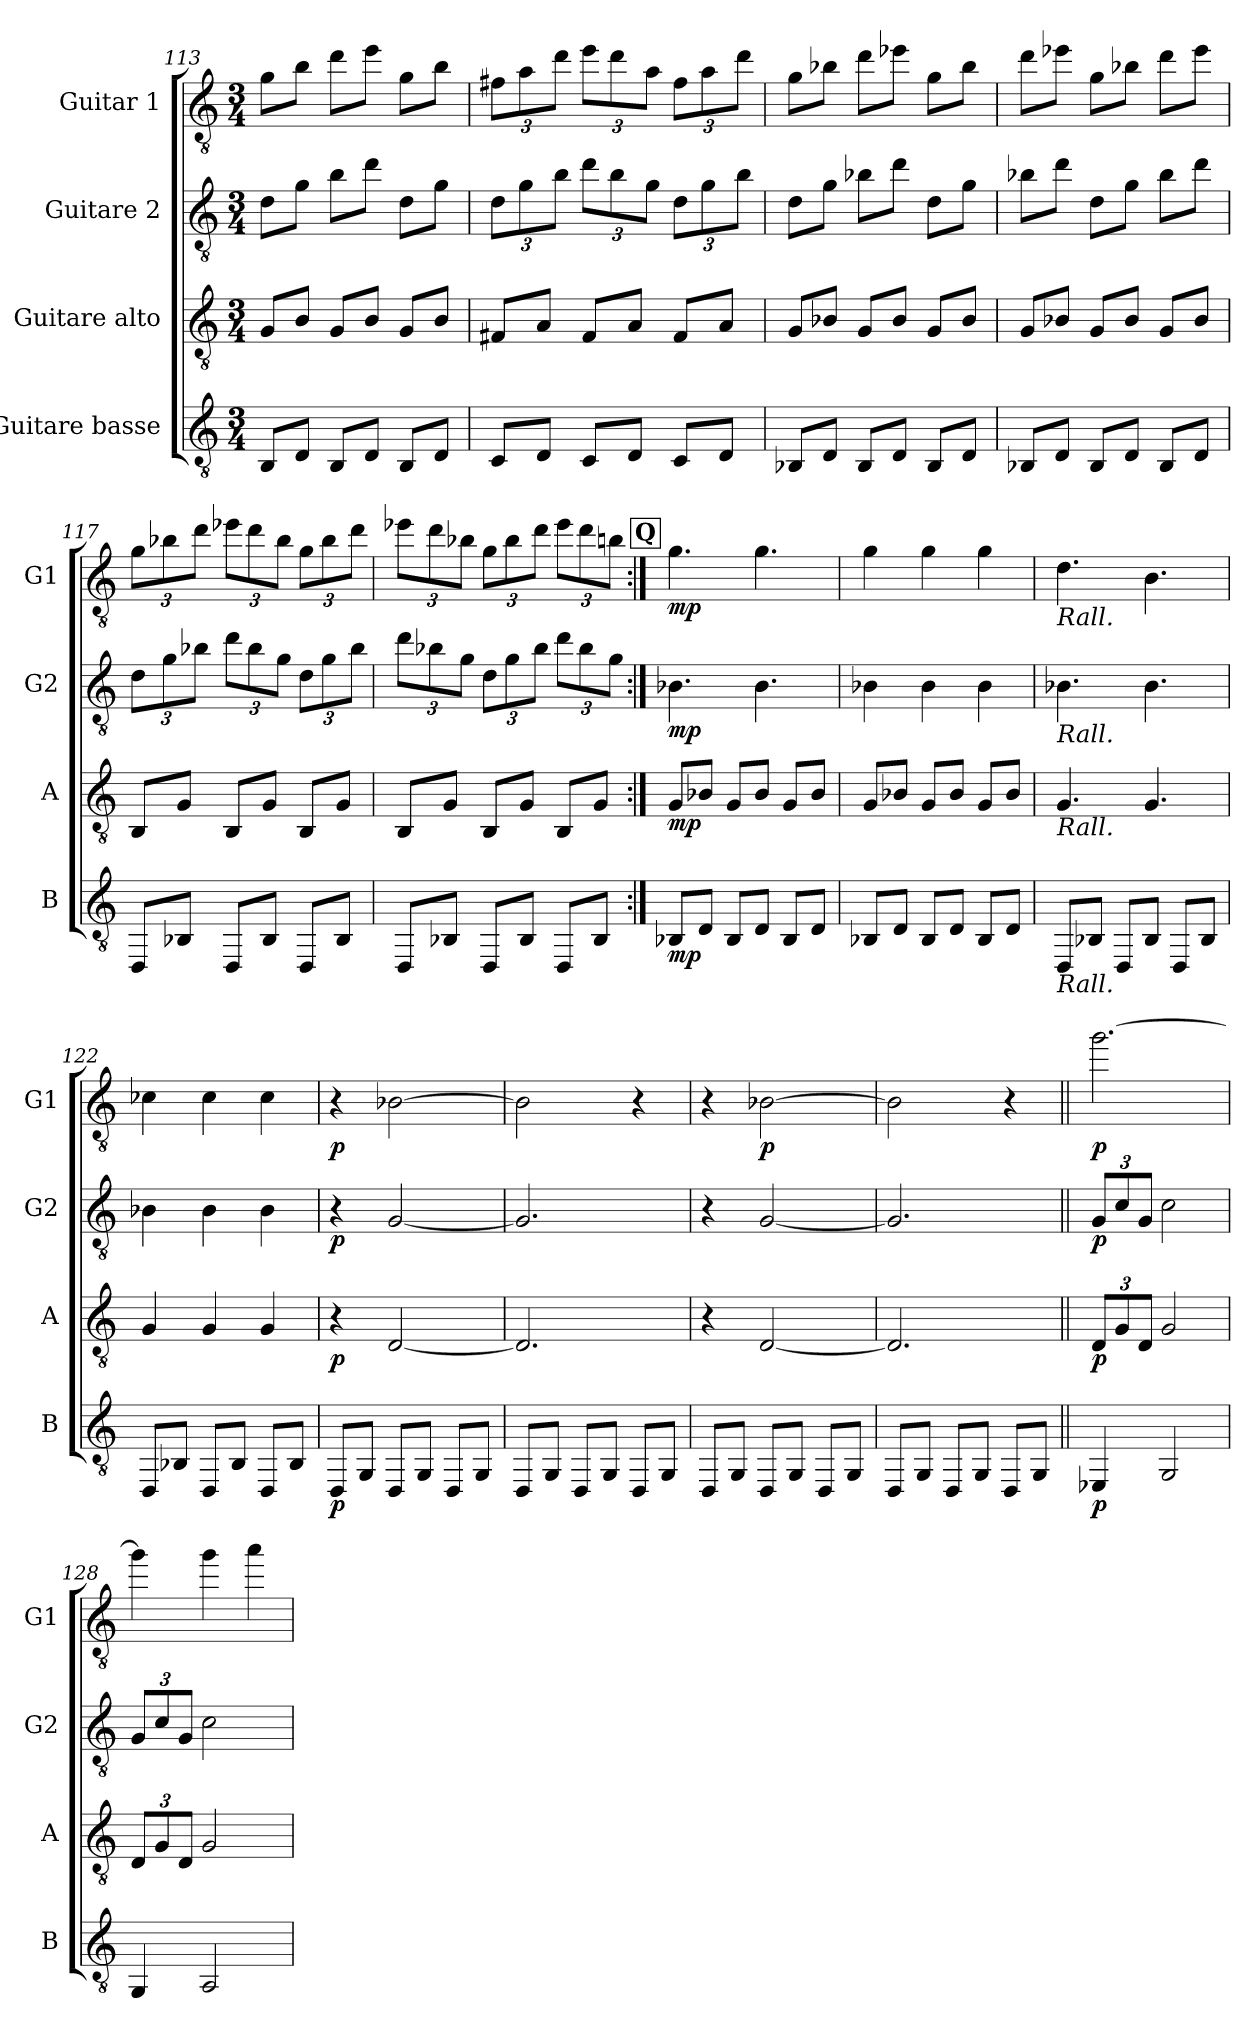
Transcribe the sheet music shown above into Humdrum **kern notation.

**kern	**dynam	**kern	**dynam	**kern	**dynam	**kern	**dynam
*part4	*part4	*part3	*part3	*part2	*part2	*part1	*part1
*staff4	*staff4	*staff3	*staff3	*staff2	*staff2	*staff1	*staff1
*I"Guitare basse	*	*I"Guitare alto	*	*I"Guitare 2	*	*I"Guitar 1	*
*I'B	*	*I'A	*	*I'G2	*	*I'G1	*
*clefGv2	*	*clefGv2	*	*clefGv2	*	*clefGv2	*
*k[]	*	*k[]	*	*k[]	*	*k[]	*
*M3/4	*	*M3/4	*	*M3/4	*	*M3/4	*
=113	=113	=113	=113	=113	=113	=113	=113
8BB/L	.	8G/L	.	8d\L	.	8g\L	.
8D/J	.	8B/J	.	8g\J	.	8b\J	.
8BB/L	.	8G/L	.	8b\L	.	8dd\L	.
8D/J	.	8B/J	.	8dd\J	.	8ee\J	.
8BB/L	.	8G/L	.	8d\L	.	8g\L	.
8D/J	.	8B/J	.	8g\J	.	8b\J	.
=114	=114	=114	=114	=114	=114	=114	=114
*	*	*	*	*Xbrackettup	*	*Xbrackettup	*
8C/L	.	8F#X/L	.	12d\L	.	12f#X\L	.
.	.	.	.	12g\	.	12a\	.
8D/J	.	8A/J	.	.	.	.	.
.	.	.	.	12b\J	.	12dd\J	.
8C/L	.	8F#/L	.	12dd\L	.	12ee\L	.
.	.	.	.	12b\	.	12dd\	.
8D/J	.	8A/J	.	.	.	.	.
.	.	.	.	12g\J	.	12a\J	.
8C/L	.	8F#/L	.	12d\L	.	12f#\L	.
.	.	.	.	12g\	.	12a\	.
8D/J	.	8A/J	.	.	.	.	.
.	.	.	.	12b\J	.	12dd\J	.
!!LO:PB:g=z
=115	=115	=115	=115	=115	=115	=115	=115
8BB-X/L	.	8G/L	.	8d\L	.	8g\L	.
8D/J	.	8B-X/J	.	8g\J	.	8b-X\J	.
8BB-/L	.	8G/L	.	8b-X\L	.	8dd\L	.
8D/J	.	8B-/J	.	8dd\J	.	8ee-X\J	.
8BB-/L	.	8G/L	.	8d\L	.	8g\L	.
8D/J	.	8B-/J	.	8g\J	.	8b-\J	.
=116	=116	=116	=116	=116	=116	=116	=116
8BB-X/L	.	8G/L	.	8b-X\L	.	8dd\L	.
8D/J	.	8B-X/J	.	8dd\J	.	8ee-X\J	.
8BB-/L	.	8G/L	.	8d\L	.	8g\L	.
8D/J	.	8B-/J	.	8g\J	.	8b-X\J	.
8BB-/L	.	8G/L	.	8b-\L	.	8dd\L	.
8D/J	.	8B-/J	.	8dd\J	.	8ee-\J	.
=117	=117	=117	=117	=117	=117	=117	=117
8DD/L	.	8BB/L	.	12d\L	.	12g\L	.
.	.	.	.	12g\	.	12b-X\	.
8BB-X/J	.	8G/J	.	.	.	.	.
.	.	.	.	12b-X\J	.	12dd\J	.
8DD/L	.	8BB/L	.	12dd\L	.	12ee-X\L	.
.	.	.	.	12b-\	.	12dd\	.
8BB-/J	.	8G/J	.	.	.	.	.
.	.	.	.	12g\J	.	12b-\J	.
8DD/L	.	8BB/L	.	12d\L	.	12g\L	.
.	.	.	.	12g\	.	12b-\	.
8BB-/J	.	8G/J	.	.	.	.	.
.	.	.	.	12b-\J	.	12dd\J	.
!!LO:LB:g=z
=118	=118	=118	=118	=118	=118	=118	=118
8DD/L	.	8BB/L	.	12dd\L	.	12ee-X\L	.
.	.	.	.	12b-X\	.	12dd\	.
8BB-X/J	.	8G/J	.	.	.	.	.
.	.	.	.	12g\J	.	12b-X\J	.
8DD/L	.	8BB/L	.	12d\L	.	12g\L	.
.	.	.	.	12g\	.	12b-\	.
8BB-/J	.	8G/J	.	.	.	.	.
.	.	.	.	12b-\J	.	12dd\J	.
8DD/L	.	8BB/L	.	12dd\L	.	12ee-\L	.
.	.	.	.	12b-\	.	12dd\	.
8BB-/J	.	8G/J	.	.	.	.	.
.	.	.	.	12g\J	.	12bn\J	.
!!LO:REH:place=s1:a:B:fs=14:t=Q
=119:|!	=119:|!	=119:|!	=119:|!	=119:|!	=119:|!	=119:|!	=119:|!
!	!LO:DY:b	!	!LO:DY:b	!	!LO:DY:b	!	!LO:DY:b
8BB-X/L	mp	8G/L	mp	4.B-X\	mp	4.g\	mp
8D/J	.	8B-X/J	.	.	.	.	.
8BB-/L	.	8G/L	.	.	.	.	.
8D/J	.	8B-/J	.	4.B-\	.	4.g\	.
8BB-/L	.	8G/L	.	.	.	.	.
8D/J	.	8B-/J	.	.	.	.	.
=120	=120	=120	=120	=120	=120	=120	=120
8BB-X/L	.	8G/L	.	4B-X\	.	4g\	.
8D/J	.	8B-X/J	.	.	.	.	.
8BB-/L	.	8G/L	.	4B-\	.	4g\	.
8D/J	.	8B-/J	.	.	.	.	.
8BB-/L	.	8G/L	.	4B-\	.	4g\	.
8D/J	.	8B-/J	.	.	.	.	.
=121	=121	=121	=121	=121	=121	=121	=121
*	*	*	*	*	*	*MM119	*
!	!	!	!	!	!	!LO:TX:b:i:t=Rall.	!
!	!	!	!	!LO:TX:b:i:t=Rall.	!	!	!
!	!	!LO:TX:b:i:t=Rall.	!	!	!	!	!
!LO:TX:b:i:t=Rall.	!	!	!	!	!	!	!
8DD/L	.	4.G/	.	4.B-X\	.	4.d\	.
8BB-X/J	.	.	.	.	.	.	.
8DD/L	.	.	.	.	.	.	.
8BB-/J	.	4.G/	.	4.B-\	.	4.B\	.
8DD/L	.	.	.	.	.	.	.
8BB-/J	.	.	.	.	.	.	.
!!LO:PB:g=z
=122	=122	=122	=122	=122	=122	=122	=122
8DD/L	.	4G/	.	4B-X\	.	4c-X\	.
8BB-X/J	.	.	.	.	.	.	.
8DD/L	.	4G/	.	4B-\	.	4c-\	.
8BB-/J	.	.	.	.	.	.	.
8DD/L	.	4G/	.	4B-\	.	4c-\	.
8BB-/J	.	.	.	.	.	.	.
=123	=123	=123	=123	=123	=123	=123	=123
*	*	*	*	*	*	*MM108	*
!	!LO:DY:b	!	!LO:DY:b	!	!LO:DY:b	!	!LO:DY:b
8DD/L	p	4r	p	4r	p	4r	p
8GG/J	.	.	.	.	.	.	.
8DD/L	.	[2D/	.	[2G/	.	[2B-X\	.
8GG/J	.	.	.	.	.	.	.
8DD/L	.	.	.	.	.	.	.
8GG/J	.	.	.	.	.	.	.
=124	=124	=124	=124	=124	=124	=124	=124
8DD/L	.	2.D/]	.	2.G/]	.	2B-\]	.
8GG/J	.	.	.	.	.	.	.
8DD/L	.	.	.	.	.	.	.
8GG/J	.	.	.	.	.	.	.
8DD/L	.	.	.	.	.	4r	.
8GG/J	.	.	.	.	.	.	.
=125	=125	=125	=125	=125	=125	=125	=125
*	*	*	*	*	*	*MM104	*
8DD/L	.	4r	.	4r	.	4r	.
8GG/J	.	.	.	.	.	.	.
!	!	!	!	!	!	!	!LO:DY:b
8DD/L	.	[2D/	.	[2G/	.	[2B-X\	p
8GG/J	.	.	.	.	.	.	.
8DD/L	.	.	.	.	.	.	.
8GG/J	.	.	.	.	.	.	.
!!LO:LB:g=z
=126	=126	=126	=126	=126	=126	=126	=126
8DD/L	.	2.D/]	.	2.G/]	.	2B-\]	.
8GG/J	.	.	.	.	.	.	.
8DD/L	.	.	.	.	.	.	.
8GG/J	.	.	.	.	.	.	.
8DD/L	.	.	.	.	.	4r	.
8GG/J	.	.	.	.	.	.	.
=127||	=127||	=127||	=127||	=127||	=127||	=127||	=127||
!!LO:REH:place=s1:a:B:fs=14:t=R
*	*	*Xbrackettup	*	*	*	*	*
*	*	*	*	*	*	*MM80	*
!	!LO:DY:b	!	!LO:DY:b	!	!LO:DY:b	!	!LO:DY:b
4EE-X/	p	12D/L	p	12G/L	p	[2.gg\	p
.	.	12G/	.	12c/	.	.	.
.	.	12D/J	.	12G/J	.	.	.
2GG/	.	2G/	.	2c\	.	.	.
=128	=128	=128	=128	=128	=128	=128	=128
4GG/	.	12D/L	.	12G/L	.	4gg\]	.
.	.	12G/	.	12c/	.	.	.
.	.	12D/J	.	12G/J	.	.	.
2AA/	.	2G/	.	2c\	.	4gg\	.
.	.	.	.	.	.	4aa\	.
=	=	=	=	=	=	=	=
*-	*-	*-	*-	*-	*-	*-	*-
